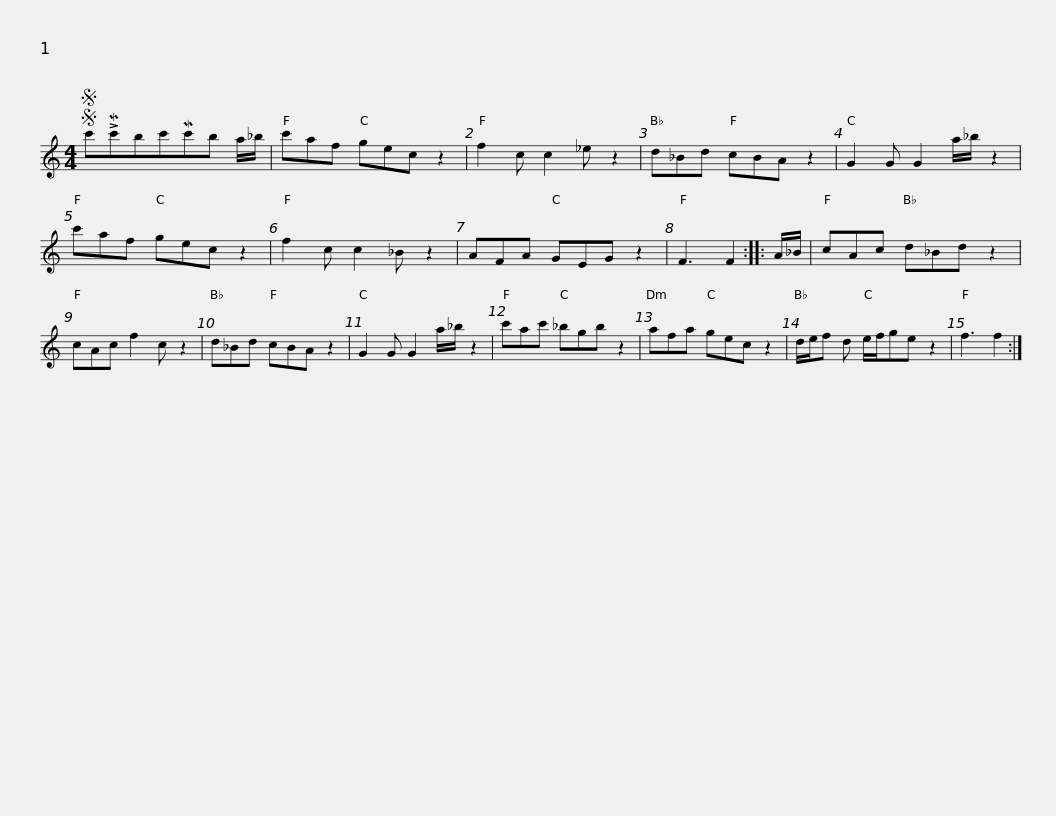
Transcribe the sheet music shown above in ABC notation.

X:1
L:1/8
M:4/4
I:linebreak $
K:C
V:1 treble
V:1
SS c'!>!Mc'bc'Mc'b a/_b/ |$ c'af gec z2 | f2 c c2 _e z2 | d_Bd cBA z2 | G2 G G2 a/_b/ z2 | %5
 c'af gec z2 | f2 c c2 _B z2 |$ AFA GEG z2 | F3 F2 :: A/_B/ | %10
 cAc d_Bd z2 | cAc f2 c z2 | d_Bd cBA z2 | G2 G G2 a/_b/ z2 |$ c'ac' _bgb z2 | %15
 afa gec z2 | d/e/f d e/f/ge z2 | f3 f2 :| %18
